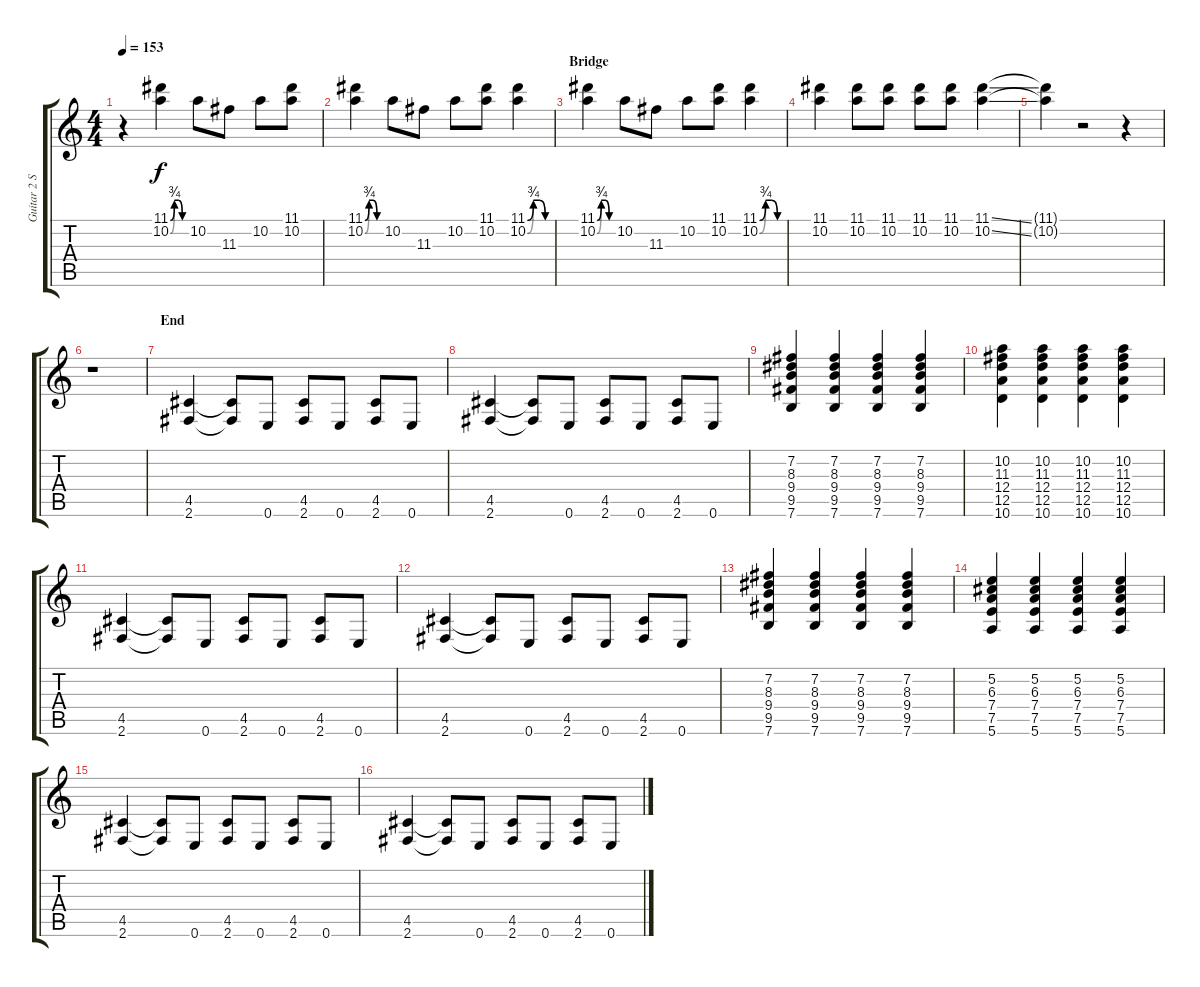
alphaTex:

\track ("Guitar 2 Sat" "Guitar 2 S") {instrument distortionguitar}
\staff {score tabs}
\tuning (E4 B3 G3 D3 A2 E2) {hide}
\ts (4 4)
\tempo 153
\clef g2
\ks c
r.4{dy f} (11.1{be (custom 0 0 15 3 30 3 45 0 60 0)} 10.2{be (custom 0 0 15 3 30 3 45 0 60 0)}).4 10.2.8 11.3.8 10.2.8 (11.1 10.2).8 |
(11.1{be (custom 0 0 15 3 30 3 45 0 60 0)} 10.2{be (custom 0 0 15 3 30 3 45 0 60 0)}).4 10.2.8 11.3.8 10.2.8 (11.1 10.2).8 (11.1{be (custom 0 0 15 3 30 3 45 0 60 0)} 10.2{be (custom 0 0 15 3 30 3 45 0 60 0)}).4 |
\section ("" "Bridge ")
(11.1{be (custom 0 0 15 3 30 3 45 0 60 0)} 10.2{be (custom 0 0 15 3 30 3 45 0 60 0)}).4 10.2.8 11.3.8 10.2.8 (11.1 10.2).8 (11.1{be (custom 0 0 15 3 30 3 45 0 60 0)} 10.2{be (custom 0 0 15 3 30 3 45 0 60 0)}).4 |
(11.1 10.2).4 (11.1 10.2).8 (11.1 10.2).8 (11.1 10.2).8 (11.1 10.2).8 (11.1{ss} 10.2{ss}).4 |
(11.1{t} 10.2{t}).4 r.2 r.4 |
r.1 |
\section ("" "End")
(4.5 2.6).4 (4.5{t} 2.6{t}).8 0.6.8 (4.5 2.6).8 0.6.8 (4.5 2.6).8 0.6.8 |
(4.5 2.6).4 (4.5{t} 2.6{t}).8 0.6.8 (4.5 2.6).8 0.6.8 (4.5 2.6).8 0.6.8 |
(7.2 8.3 9.4 9.5 7.6).4 (7.2 8.3 9.4 9.5 7.6).4 (7.2 8.3 9.4 9.5 7.6).4 (7.2 8.3 9.4 9.5 7.6).4 |
(10.2 11.3 12.4 12.5 10.6).4 (10.2 11.3 12.4 12.5 10.6).4 (10.2 11.3 12.4 12.5 10.6).4 (10.2 11.3 12.4 12.5 10.6).4 |
(4.5 2.6).4 (4.5{t} 2.6{t}).8 0.6.8 (4.5 2.6).8 0.6.8 (4.5 2.6).8 0.6.8 |
(4.5 2.6).4 (4.5{t} 2.6{t}).8 0.6.8 (4.5 2.6).8 0.6.8 (4.5 2.6).8 0.6.8 |
(7.2 8.3 9.4 9.5 7.6).4 (7.2 8.3 9.4 9.5 7.6).4 (7.2 8.3 9.4 9.5 7.6).4 (7.2 8.3 9.4 9.5 7.6).4 |
(5.2 6.3 7.4 7.5 5.6).4 (5.2 6.3 7.4 7.5 5.6).4 (5.2 6.3 7.4 7.5 5.6).4 (5.2 6.3 7.4 7.5 5.6).4 |
(4.5 2.6).4 (4.5{t} 2.6{t}).8 0.6.8 (4.5 2.6).8 0.6.8 (4.5 2.6).8 0.6.8 |
(4.5 2.6).4 (4.5{t} 2.6{t}).8 0.6.8 (4.5 2.6).8 0.6.8 (4.5 2.6).8 0.6.8
